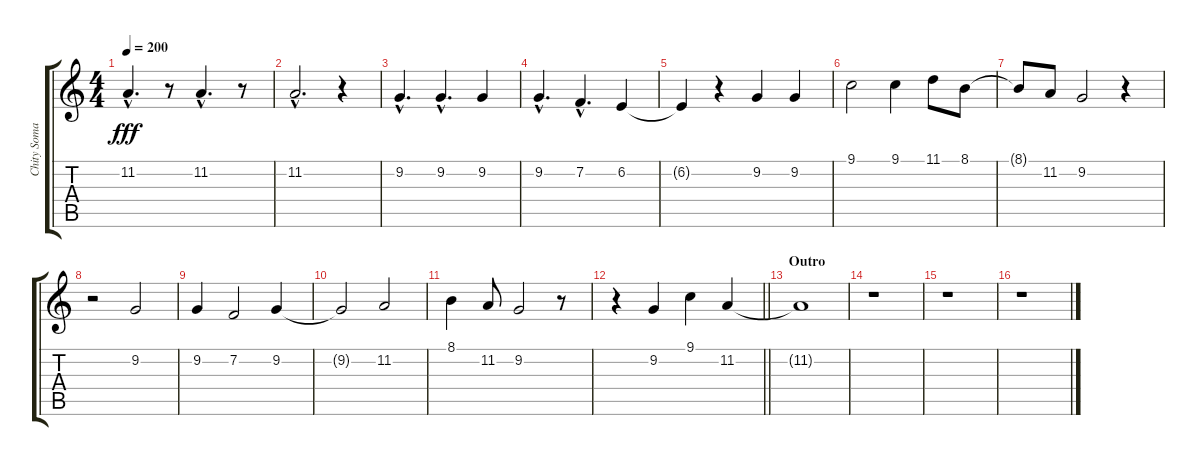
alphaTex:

\track ("Chity Somapala - Vocals" "Chity Soma") {instrument violin}
\staff {score tabs}
\tuning (Eb4 Bb3 Gb3 Db3 Ab2 Eb2) {hide}
\ts (4 4)
\tempo 200
\clef g2
\ks c
11.2{hac}.4{d dy fff} r.8 11.2{hac}.4{d} r.8 |
11.2{hac}.2{d} r.4 |
9.2{hac}.4{d} 9.2{hac}.4{d} 9.2.4 |
9.2{hac}.4{d} 7.2{hac}.4{d} 6.2.4 |
6.2{t}.4 r.4 9.2.4 9.2.4 |
9.1.2 9.1.4 11.1.8 8.1.8 |
8.1{t}.8 11.2.8 9.2.2 r.4 |
r.2 9.2.2 |
9.2.4 7.2.2 9.2.4 |
9.2{t}.2 11.2.2 |
8.1.4 11.2.8 9.2.2 r.8 |
\barLineRight lightlight
r.4 9.2.4 9.1.4 11.2.4 |
\section ("" "Outro")
11.2{t}.1 |
r.1 |
r.1 |
r.1
